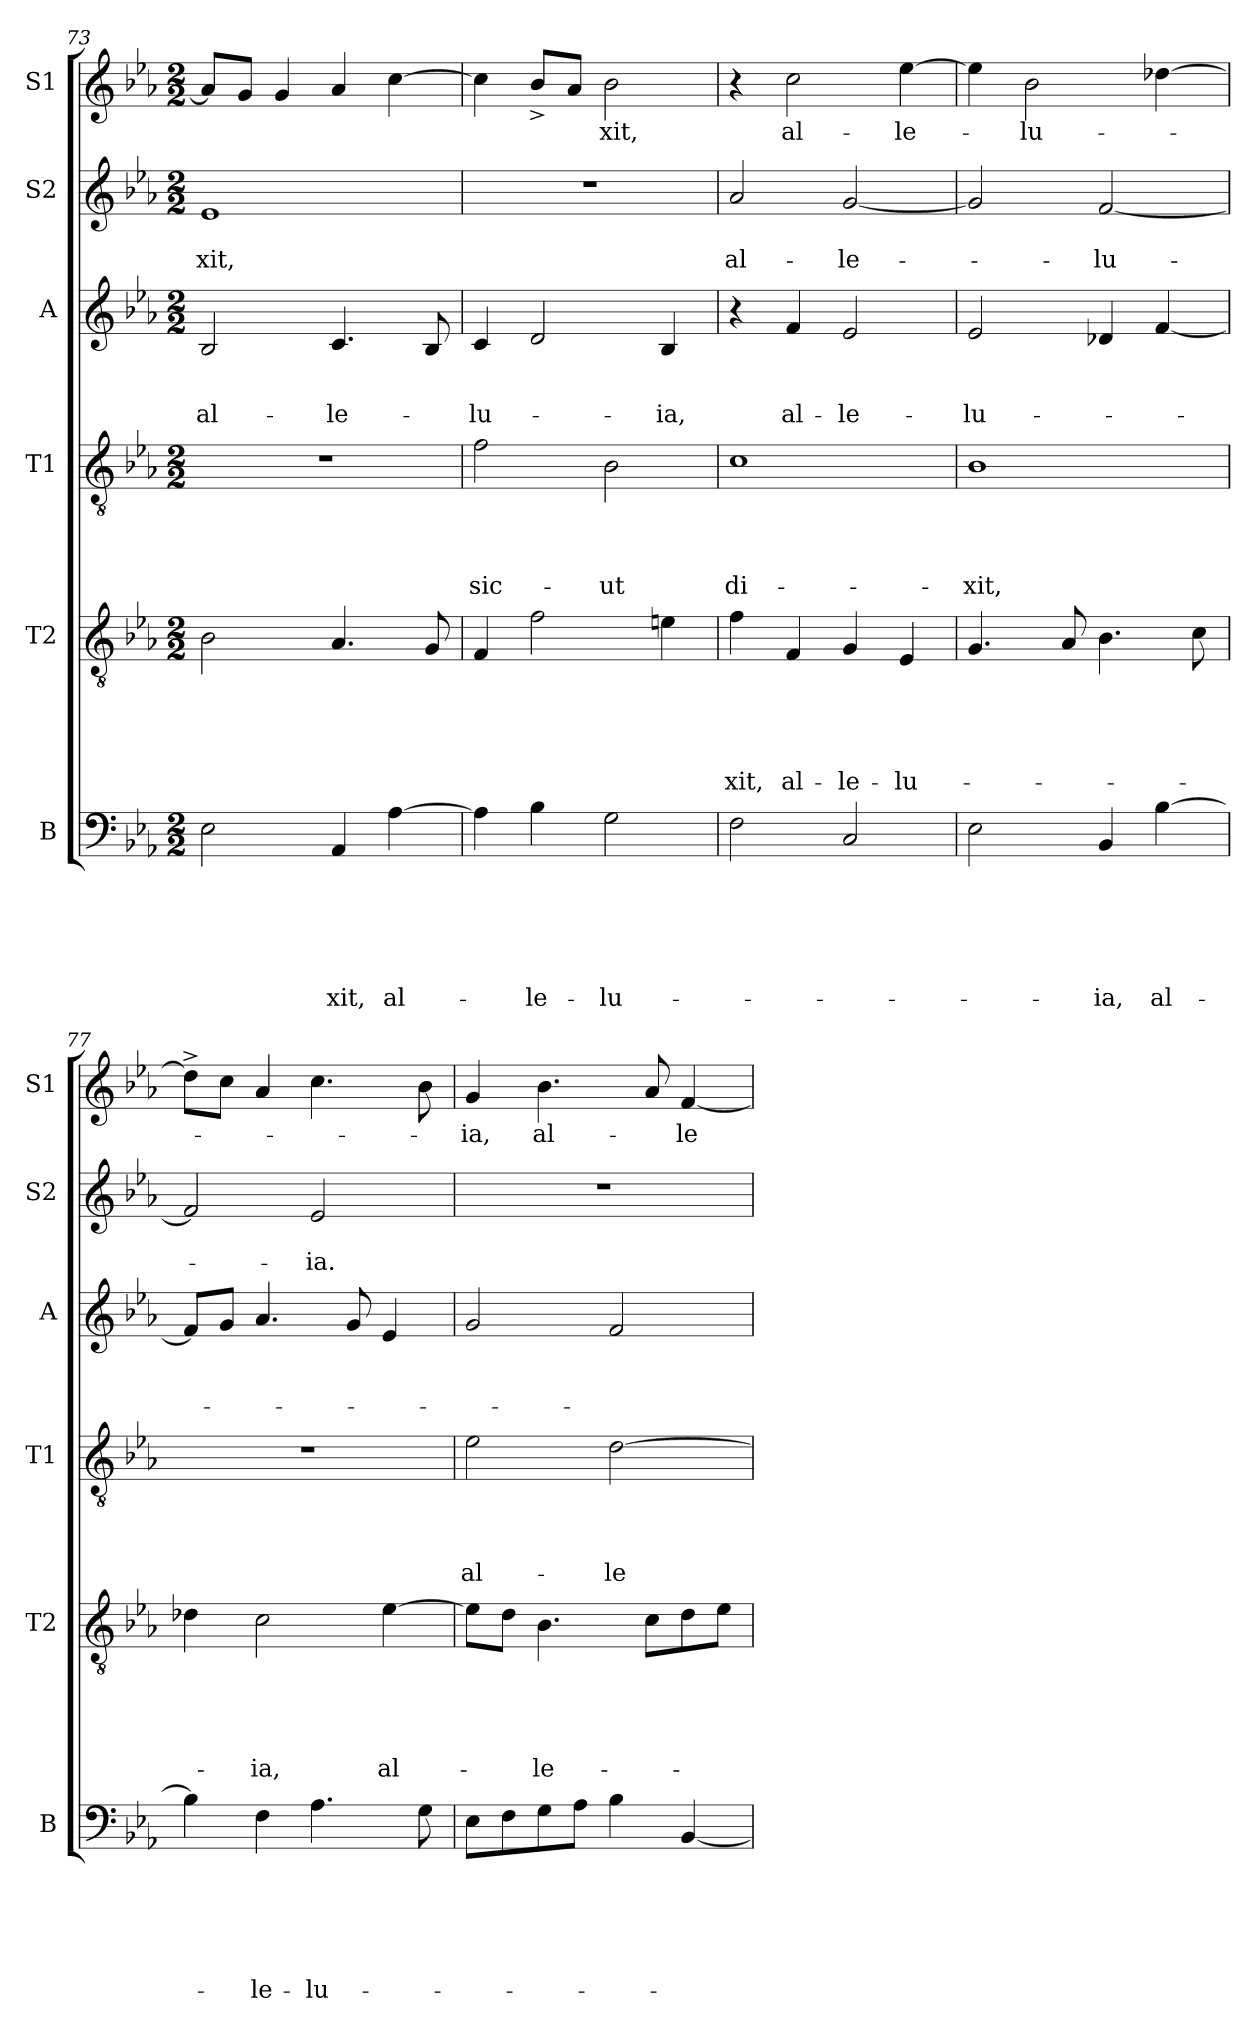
**kern	**text	**text	**text	**text	**text	**text	**kern	**text	**text	**text	**text	**text	**kern	**text	**text	**text	**text	**kern	**text	**text	**text	**kern	**text	**text	**kern	**text
*part6	*part6	*part6	*part6	*part6	*part6	*part6	*part5	*part5	*part5	*part5	*part5	*part5	*part4	*part4	*part4	*part4	*part4	*part3	*part3	*part3	*part3	*part2	*part2	*part2	*part1	*part1
*staff6	*staff6	*staff6	*staff6	*staff6	*staff6	*staff6	*staff5	*staff5	*staff5	*staff5	*staff5	*staff5	*staff4	*staff4	*staff4	*staff4	*staff4	*staff3	*staff3	*staff3	*staff3	*staff2	*staff2	*staff2	*staff1	*staff1
*I"B	*	*	*	*	*	*	*I"T2	*	*	*	*	*	*I"T1	*	*	*	*	*I"A	*	*	*	*I"S2	*	*	*I"S1	*
*I'B	*	*	*	*	*	*	*I'T2	*	*	*	*	*	*I'T1	*	*	*	*	*I'A	*	*	*	*I'S2	*	*	*I'S1	*
!!LO:LB:g=z
*clefF4	*	*	*	*	*	*	*clefGv2	*	*	*	*	*	*clefGv2	*	*	*	*	*clefG2	*	*	*	*clefG2	*	*	*clefG2	*
*k[b-e-a-]	*	*	*	*	*	*	*k[b-e-a-]	*	*	*	*	*	*k[b-e-a-]	*	*	*	*	*k[b-e-a-]	*	*	*	*k[b-e-a-]	*	*	*k[b-e-a-]	*
*E-:	*	*	*	*	*	*	*E-:	*	*	*	*	*	*E-:	*	*	*	*	*E-:	*	*	*	*E-:	*	*	*E-:	*
*M2/2	*	*	*	*	*	*	*M2/2	*	*	*	*	*	*M2/2	*	*	*	*	*M2/2	*	*	*	*M2/2	*	*	*M2/2	*
=73	=73	=73	=73	=73	=73	=73	=73	=73	=73	=73	=73	=73	=73	=73	=73	=73	=73	=73	=73	=73	=73	=73	=73	=73	=73	=73
!	!	!	!	!	!	!	!	!	!	!	!	!	!	!	!	!	!	!	!	!	!LO:LY:b	!	!	!LO:LY:b	!	!
2E-\	.	.	.	.	.	.	2B-\	.	.	.	.	.	1r	.	.	.	.	2B-/	.	.	al-	1e-	.	-xit,	8a-/L]	.
.	.	.	.	.	.	.	.	.	.	.	.	.	.	.	.	.	.	.	.	.	.	.	.	.	8g/J	.
.	.	.	.	.	.	.	.	.	.	.	.	.	.	.	.	.	.	.	.	.	.	.	.	.	4g/	.
!	!	!	!	!	!	!LO:LY:b	!	!	!	!	!	!	!	!	!	!	!	!	!	!	!LO:LY:b	!	!	!	!	!
4AA-/	.	.	.	.	.	-xit,	4.A-/	.	.	.	.	.	.	.	.	.	.	4.c/	.	.	-le-	.	.	.	4a-/	.
!	!	!	!	!	!	!LO:LY:b	!	!	!	!	!	!	!	!	!	!	!	!	!	!	!	!	!	!	!	!
[>4A-\	.	.	.	.	.	al-	.	.	.	.	.	.	.	.	.	.	.	.	.	.	.	.	.	.	[>4cc\	.
.	.	.	.	.	.	.	8G/	.	.	.	.	.	.	.	.	.	.	8B-/	.	.	.	.	.	.	.	.
=74	=74	=74	=74	=74	=74	=74	=74	=74	=74	=74	=74	=74	=74	=74	=74	=74	=74	=74	=74	=74	=74	=74	=74	=74	=74	=74
!	!	!	!	!	!	!	!	!	!	!	!	!	!	!	!	!	!LO:LY:b	!	!	!	!LO:LY:b	!	!	!	!	!
4A-\]	.	.	.	.	.	.	4F/	.	.	.	.	.	2f\	.	.	.	sic-	4c/	.	.	-lu-	1r	.	.	4cc\]	.
!	!	!	!	!	!	!LO:LY:b	!	!	!	!	!	!	!	!	!	!	!	!	!	!	!	!	!	!	!	!
4B-\	.	.	.	.	.	-le-	2f\	.	.	.	.	.	.	.	.	.	.	2d/	.	.	.	.	.	.	8b-^</L	.
.	.	.	.	.	.	.	.	.	.	.	.	.	.	.	.	.	.	.	.	.	.	.	.	.	8a-/J	.
!	!	!	!	!	!	!LO:LY:b	!	!	!	!	!	!	!	!	!	!	!LO:LY:b	!	!	!	!	!	!	!	!	!LO:LY:b
2G\	.	.	.	.	.	-lu-	.	.	.	.	.	.	2B-\	.	.	.	-ut	.	.	.	.	.	.	.	2b-\	-xit,
!	!	!	!	!	!	!	!	!	!	!	!	!	!	!	!	!	!	!	!	!	!LO:LY:b	!	!	!	!	!
.	.	.	.	.	.	.	4e\	.	.	.	.	.	.	.	.	.	.	4B-/	.	.	-ia,	.	.	.	.	.
=75	=75	=75	=75	=75	=75	=75	=75	=75	=75	=75	=75	=75	=75	=75	=75	=75	=75	=75	=75	=75	=75	=75	=75	=75	=75	=75
!	!	!	!	!	!	!	!	!	!	!	!	!LO:LY:b	!	!	!	!	!LO:LY:b	!	!	!	!	!	!	!LO:LY:b	!	!
2F\	.	.	.	.	.	.	4f\	.	.	.	.	-xit,	1c	.	.	.	di-	4r	.	.	.	2a-/	.	al-	4r	.
!	!	!	!	!	!	!	!	!	!	!	!	!LO:LY:b	!	!	!	!	!	!	!	!	!LO:LY:b	!	!	!	!	!LO:LY:b
.	.	.	.	.	.	.	4F/	.	.	.	.	al-	.	.	.	.	.	4f/	.	.	al-	.	.	.	2cc\	al-
!	!	!	!	!	!	!	!	!	!	!	!	!LO:LY:b	!	!	!	!	!	!	!	!	!LO:LY:b	!	!	!LO:LY:b	!	!
2C/	.	.	.	.	.	.	4G/	.	.	.	.	-le-	.	.	.	.	.	2e-/	.	.	-le-	[<2g/	.	-le-	.	.
!	!	!	!	!	!	!	!	!	!	!	!	!LO:LY:b	!	!	!	!	!	!	!	!	!	!	!	!	!	!LO:LY:b
.	.	.	.	.	.	.	4E-/	.	.	.	.	-lu-	.	.	.	.	.	.	.	.	.	.	.	.	[>4ee-\	-le-
=76	=76	=76	=76	=76	=76	=76	=76	=76	=76	=76	=76	=76	=76	=76	=76	=76	=76	=76	=76	=76	=76	=76	=76	=76	=76	=76
!	!	!	!	!	!	!	!	!	!	!	!	!	!	!	!	!	!LO:LY:b	!	!	!	!LO:LY:b	!	!	!	!	!
2E-\	.	.	.	.	.	.	4.G/	.	.	.	.	.	1B-	.	.	.	-xit,	2e-/	.	.	-lu-	2g/]	.	.	4ee-\]	.
!	!	!	!	!	!	!	!	!	!	!	!	!	!	!	!	!	!	!	!	!	!	!	!	!	!	!LO:LY:b
.	.	.	.	.	.	.	.	.	.	.	.	.	.	.	.	.	.	.	.	.	.	.	.	.	2b-\	-lu-
.	.	.	.	.	.	.	8A-/	.	.	.	.	.	.	.	.	.	.	.	.	.	.	.	.	.	.	.
!	!	!	!	!	!	!LO:LY:b	!	!	!	!	!	!	!	!	!	!	!	!	!	!	!	!	!	!LO:LY:b	!	!
4BB-/	.	.	.	.	.	-ia,	4.B-\	.	.	.	.	.	.	.	.	.	.	4d-/	.	.	.	[<2f/	.	-lu-	.	.
!	!	!	!	!	!	!LO:LY:b	!	!	!	!	!	!	!	!	!	!	!	!	!	!	!	!	!	!	!	!
[>4B-\	.	.	.	.	.	al-	.	.	.	.	.	.	.	.	.	.	.	[<4f/	.	.	.	.	.	.	[>4dd-X\	.
.	.	.	.	.	.	.	8c\	.	.	.	.	.	.	.	.	.	.	.	.	.	.	.	.	.	.	.
=77	=77	=77	=77	=77	=77	=77	=77	=77	=77	=77	=77	=77	=77	=77	=77	=77	=77	=77	=77	=77	=77	=77	=77	=77	=77	=77
4B-\]	.	.	.	.	.	.	4d-X\	.	.	.	.	.	1r	.	.	.	.	8f/L]	.	.	.	2f/]	.	.	8dd-^>\L]	.
.	.	.	.	.	.	.	.	.	.	.	.	.	.	.	.	.	.	8g/J	.	.	.	.	.	.	8cc\J	.
!	!	!	!	!	!	!LO:LY:b	!	!	!	!	!	!LO:LY:b	!	!	!	!	!	!	!	!	!	!	!	!	!	!
4F\	.	.	.	.	.	-le-	2c\	.	.	.	.	-ia,	.	.	.	.	.	4.a-/	.	.	.	.	.	.	4a-/	.
!	!	!	!	!	!	!LO:LY:b	!	!	!	!	!	!	!	!	!	!	!	!	!	!	!	!	!	!LO:LY:b	!	!
4.A-\	.	.	.	.	.	-lu-	.	.	.	.	.	.	.	.	.	.	.	.	.	.	.	2e-/	.	-ia.	4.cc\	.
.	.	.	.	.	.	.	.	.	.	.	.	.	.	.	.	.	.	8g/	.	.	.	.	.	.	.	.
!	!	!	!	!	!	!	!	!	!	!	!	!LO:LY:b	!	!	!	!	!	!	!	!	!	!	!	!	!	!
.	.	.	.	.	.	.	[>4e-\	.	.	.	.	al-	.	.	.	.	.	4e-/	.	.	.	.	.	.	.	.
8G\	.	.	.	.	.	.	.	.	.	.	.	.	.	.	.	.	.	.	.	.	.	.	.	.	8b-\	.
=78	=78	=78	=78	=78	=78	=78	=78	=78	=78	=78	=78	=78	=78	=78	=78	=78	=78	=78	=78	=78	=78	=78	=78	=78	=78	=78
!	!	!	!	!	!	!	!	!	!	!	!	!	!	!	!	!	!LO:LY:b	!	!	!	!	!	!	!	!	!LO:LY:b
8E-\L	.	.	.	.	.	.	8e-\L]	.	.	.	.	.	2e-\	.	.	.	al-	2g/	.	.	.	1r	.	.	4g/	-ia,
8F\	.	.	.	.	.	.	8d\J	.	.	.	.	.	.	.	.	.	.	.	.	.	.	.	.	.	.	.
!	!	!	!	!	!	!	!	!	!	!	!	!LO:LY:b	!	!	!	!	!	!	!	!	!	!	!	!	!	!LO:LY:b
8G\	.	.	.	.	.	.	4.B-\	.	.	.	.	-le-	.	.	.	.	.	.	.	.	.	.	.	.	4.b-\	al-
8A-\J	.	.	.	.	.	.	.	.	.	.	.	.	.	.	.	.	.	.	.	.	.	.	.	.	.	.
!	!	!	!	!	!	!	!	!	!	!	!	!	!	!	!	!	!LO:LY:b	!	!	!	!	!	!	!	!	!
4B-\	.	.	.	.	.	.	.	.	.	.	.	.	[>2d\	.	.	.	-le-	2f/	.	.	.	.	.	.	.	.
.	.	.	.	.	.	.	8c\L	.	.	.	.	.	.	.	.	.	.	.	.	.	.	.	.	.	8a-/	.
!	!	!	!	!	!	!	!	!	!	!	!	!	!	!	!	!	!	!	!	!	!	!	!	!	!	!LO:LY:b
[>4BB-/	.	.	.	.	.	.	8d\	.	.	.	.	.	.	.	.	.	.	.	.	.	.	.	.	.	[>4f/	-le-
.	.	.	.	.	.	.	8e-\J	.	.	.	.	.	.	.	.	.	.	.	.	.	.	.	.	.	.	.
=	=	=	=	=	=	=	=	=	=	=	=	=	=	=	=	=	=	=	=	=	=	=	=	=	=	=
*-	*-	*-	*-	*-	*-	*-	*-	*-	*-	*-	*-	*-	*-	*-	*-	*-	*-	*-	*-	*-	*-	*-	*-	*-	*-	*-
